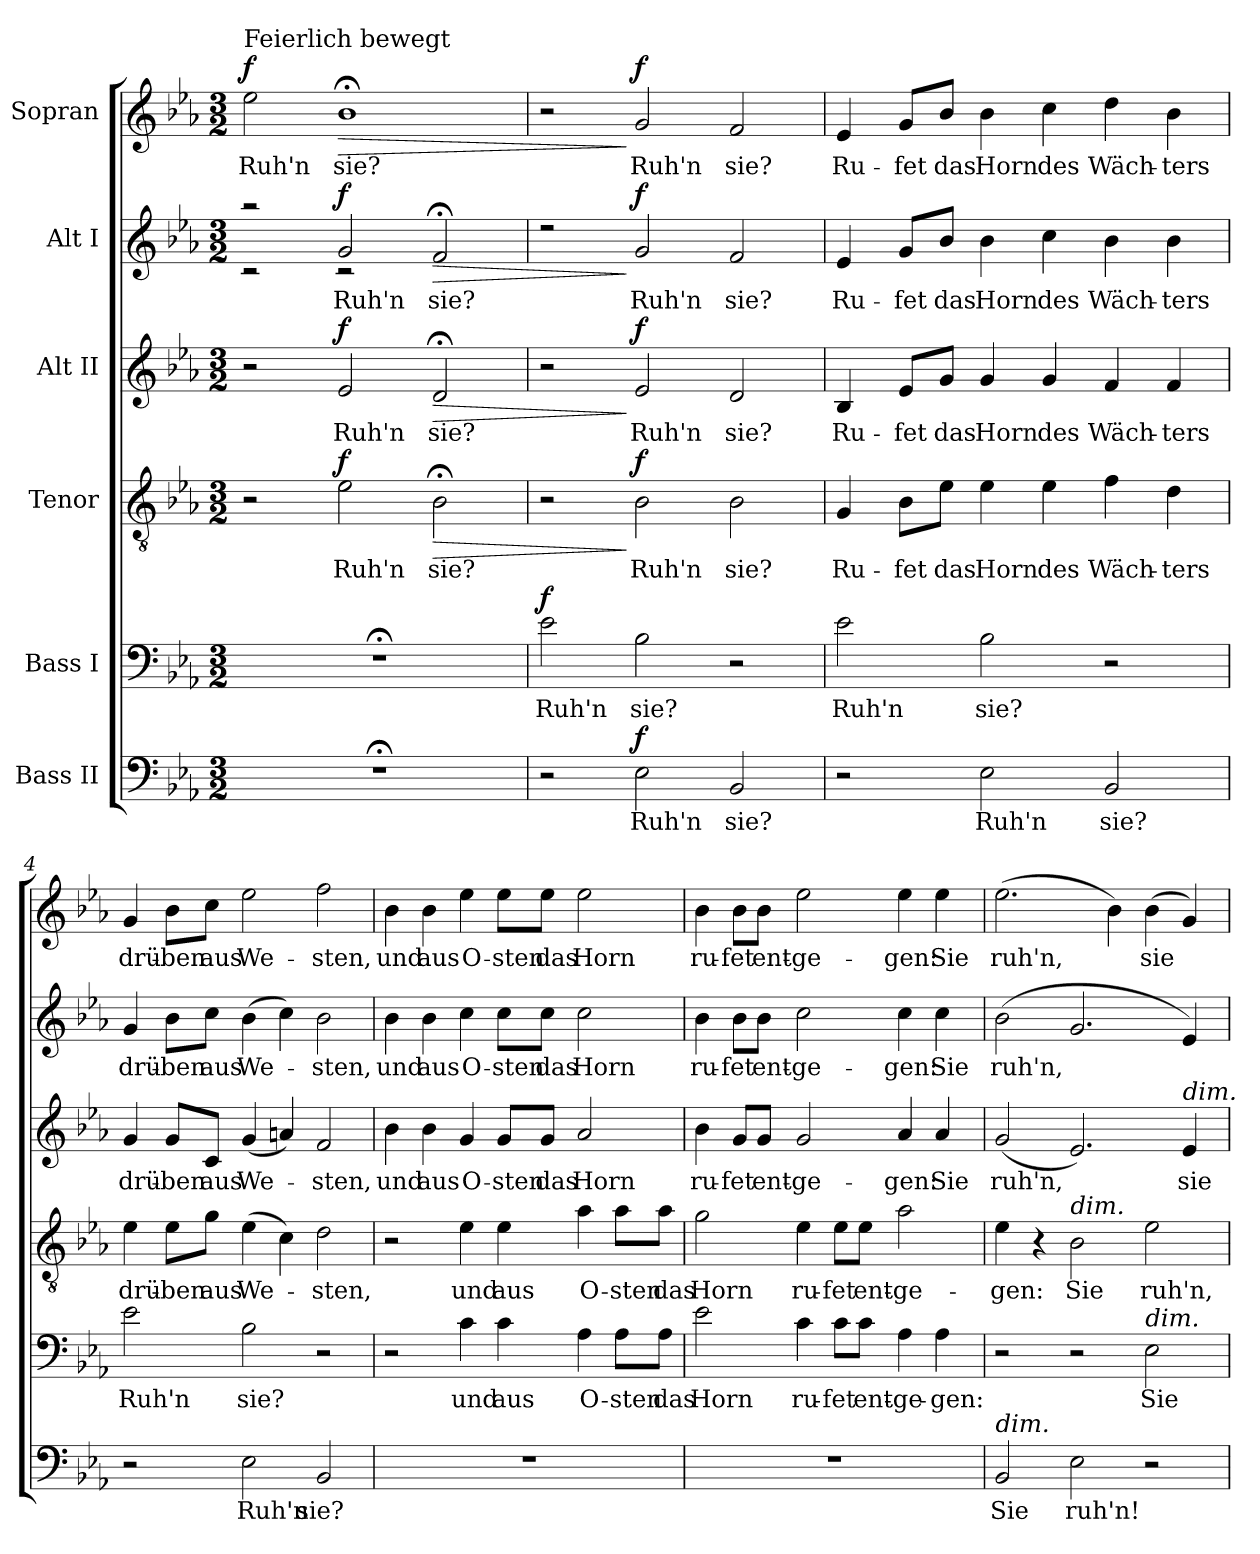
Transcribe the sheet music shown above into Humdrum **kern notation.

**kern	**text	**dynam	**kern	**text	**dynam	**kern	**text	**dynam	**kern	**text	**dynam	**kern	**text	**dynam	**kern	**text	**dynam
*part6	*part6	*part6	*part5	*part5	*part5	*part4	*part4	*part4	*part3	*part3	*part3	*part2	*part2	*part2	*part1	*part1	*part1
*staff6	*staff6	*staff6	*staff5	*staff5	*staff5	*staff4	*staff4	*staff4	*staff3	*staff3	*staff3	*staff2	*staff2	*staff2	*staff1	*staff1	*staff1
*I"Bass II	*	*	*I"Bass I	*	*	*I"Tenor	*	*	*I"Alt II	*	*	*I"Alt I	*	*	*I"Sopran	*	*
*clefF4	*	*	*clefF4	*	*	*clefGv2	*	*	*clefG2	*	*	*clefG2	*	*	*clefG2	*	*
*k[b-e-a-]	*	*	*k[b-e-a-]	*	*	*k[b-e-a-]	*	*	*k[b-e-a-]	*	*	*k[b-e-a-]	*	*	*k[b-e-a-]	*	*
*E-:	*	*	*E-:	*	*	*E-:	*	*	*E-:	*	*	*E-:	*	*	*E-:	*	*
*M3/2	*	*	*M3/2	*	*	*M3/2	*	*	*M3/2	*	*	*M3/2	*	*	*M3/2	*	*
=1	=1	=1	=1	=1	=1	=1	=1	=1	=1	=1	=1	=1	=1	=1	=1	=1	=1
*	*	*	*	*	*	*	*	*	*	*	*	*^	*	*	*	*	*
!	!	!	!	!	!	!	!	!	!	!	!	!	!	!	!	!LO:TX:a:t=Feierlich bewegt	!	!
!	!	!	!	!	!	!	!	!	!	!	!	!	!	!	!	!	!LO:LY:b	!LO:DY:a
1.r;<	.	.	1.r;<	.	.	2r	.	.	2r	.	.	2raa	2rc	.	.	2ee-\	Ruh'n	f
!	!	!	!	!	!	!	!LO:LY:b	!LO:DY:a	!	!LO:LY:b	!LO:DY:a	!	!	!LO:LY:b	!LO:DY:a	!	!LO:LY:b	!LO:HP:b
.	.	.	.	.	.	2e-\	Ruh'n	f	2e-/	Ruh'n	f	2g/	2rc	Ruh'n	f	1b-;<	sie?	>
!	!	!	!	!	!	!	!LO:LY:b	!LO:HP:b	!	!LO:LY:b	!LO:HP:b	!	!	!LO:LY:b	!LO:HP:b	!	!	!
.	.	.	.	.	.	2B-;<\	sie?	>	2d;/	sie?	>	2f;/	2g\yy	sie?	>	.	.	.
=2	=2	=2	=2	=2	=2	=2	=2	=2	=2	=2	=2	=2	=2	=2	=2	=2	=2	=2
!	!	!	!	!LO:LY:b	!LO:DY:a	!	!	!	!	!	!	!	!	!	!	!	!	!
2r	.	.	2e-\	Ruh'n	f	2r	.	.	2r	.	.	2r	2g\yy	.	.	2r	.	.
!	!LO:LY:b	!LO:DY:a	!	!LO:LY:b	!	!	!LO:LY:b	!LO:DY:n=1:a	!	!LO:LY:b	!LO:DY:n=1:a	!	!	!LO:LY:b	!LO:DY:n=1:a	!	!LO:LY:b	!LO:DY:n=1:a
2E-\	Ruh'n	f	2B-\	sie?	.	2B-\	Ruh'n	] f	2e-/	Ruh'n	] f	2g/	1ryy	Ruh'n	] f	2g/	Ruh'n	] f
!	!LO:LY:b	!	!	!	!	!	!LO:LY:b	!	!	!LO:LY:b	!	!	!	!LO:LY:b	!	!	!LO:LY:b	!
2BB-/	sie?	.	2r	.	.	2B-\	sie?	.	2d/	sie?	.	2f/	.	sie?	.	2f/	sie?	.
=3	=3	=3	=3	=3	=3	=3	=3	=3	=3	=3	=3	=3	=3	=3	=3	=3	=3	=3
!	!	!	!	!LO:LY:b	!	!	!LO:LY:b	!	!	!LO:LY:b	!	!	!	!LO:LY:b	!	!	!LO:LY:b	!
2r	.	.	2e-\	Ruh'n	.	4G/	Ru-	.	4B-/	Ru-	.	4e-/	1.ryy	Ru-	.	4e-/	Ru-	.
!	!	!	!	!	!	!	!LO:LY:b	!	!	!LO:LY:b	!	!	!	!LO:LY:b	!	!	!LO:LY:b	!
.	.	.	.	.	.	8B-\L	-fet	.	8e-/L	-fet	.	8g/L	.	-fet	.	8g/L	-fet	.
!	!	!	!	!	!	!	!LO:LY:b	!	!	!LO:LY:b	!	!	!	!LO:LY:b	!	!	!LO:LY:b	!
.	.	.	.	.	.	8e-\J	das	.	8g/J	das	.	8b-/J	.	das	.	8b-/J	das	.
!	!LO:LY:b	!	!	!LO:LY:b	!	!	!LO:LY:b	!	!	!LO:LY:b	!	!	!	!LO:LY:b	!	!	!LO:LY:b	!
2E-\	Ruh'n	.	2B-\	sie?	.	4e-\	Horn	.	4g/	Horn	.	4b-\	.	Horn	.	4b-\	Horn	.
!	!	!	!	!	!	!	!LO:LY:b	!	!	!LO:LY:b	!	!	!	!LO:LY:b	!	!	!LO:LY:b	!
.	.	.	.	.	.	4e-\	des	.	4g/	des	.	4cc\	.	des	.	4cc\	des	.
!	!LO:LY:b	!	!	!	!	!	!LO:LY:b	!	!	!LO:LY:b	!	!	!	!LO:LY:b	!	!	!LO:LY:b	!
2BB-/	sie?	.	2r	.	.	4f\	Wäch-	.	4f/	Wäch-	.	4b-\	.	Wäch-	.	4dd\	Wäch-	.
!	!	!	!	!	!	!	!LO:LY:b	!	!	!LO:LY:b	!	!	!	!LO:LY:b	!	!	!LO:LY:b	!
.	.	.	.	.	.	4d\	-ters	.	4f/	-ters	.	4b-\	.	-ters	.	4b-\	-ters	.
=4	=4	=4	=4	=4	=4	=4	=4	=4	=4	=4	=4	=4	=4	=4	=4	=4	=4	=4
!	!	!	!	!LO:LY:b	!	!	!LO:LY:b	!	!	!LO:LY:b	!	!	!	!LO:LY:b	!	!	!LO:LY:b	!
2r	.	.	2e-\	Ruh'n	.	4e-\	drü-	.	4g/	drü-	.	4g/	1.ryy	drü-	.	4g/	drü-	.
!	!	!	!	!	!	!	!LO:LY:b	!	!	!LO:LY:b	!	!	!	!LO:LY:b	!	!	!LO:LY:b	!
.	.	.	.	.	.	8e-\L	-ben	.	8g/L	-ben	.	8b-\L	.	-ben	.	8b-\L	-ben	.
!	!	!	!	!	!	!	!LO:LY:b	!	!	!LO:LY:b	!	!	!	!LO:LY:b	!	!	!LO:LY:b	!
.	.	.	.	.	.	8g\J	aus	.	8c/J	aus	.	8cc\J	.	aus	.	8cc\J	aus	.
!	!LO:LY:b	!	!	!LO:LY:b	!	!	!LO:LY:b	!	!	!LO:LY:b	!	!	!	!LO:LY:b	!	!	!LO:LY:b	!
2E-\	Ruh'n	.	2B-\	sie?	.	(>4e-\	We-	.	(<4g/	We-	.	(>4b-\	.	We-	.	2ee-\	We-	.
.	.	.	.	.	.	4c\)	.	.	4an/)	.	.	4cc\)	.	.	.	.	.	.
!	!LO:LY:b	!	!	!	!	!	!LO:LY:b	!	!	!LO:LY:b	!	!	!	!LO:LY:b	!	!	!LO:LY:b	!
2BB-/	sie?	.	2r	.	.	2d\	-sten,	.	2f/	-sten,	.	2b-\	.	-sten,	.	2ff\	-sten,	.
*	*	*	*	*	*	*	*	*	*	*	*	*v	*v	*	*	*	*	*
!!LO:LB:g=z
=5	=5	=5	=5	=5	=5	=5	=5	=5	=5	=5	=5	=5	=5	=5	=5	=5	=5
!	!	!	!	!	!	!	!	!	!	!LO:LY:b	!	!	!LO:LY:b	!	!	!LO:LY:b	!
1.r	.	.	2r	.	.	2r	.	.	4b-\	und	.	4b-\	und	.	4b-\	und	.
!	!	!	!	!	!	!	!	!	!	!LO:LY:b	!	!	!LO:LY:b	!	!	!LO:LY:b	!
.	.	.	.	.	.	.	.	.	4b-\	aus	.	4b-\	aus	.	4b-\	aus	.
!	!	!	!	!LO:LY:b	!	!	!LO:LY:b	!	!	!LO:LY:b	!	!	!LO:LY:b	!	!	!LO:LY:b	!
.	.	.	4c\	und	.	4e-\	und	.	4g/	O-	.	4cc\	O-	.	4ee-\	O-	.
!	!	!	!	!LO:LY:b	!	!	!LO:LY:b	!	!	!LO:LY:b	!	!	!LO:LY:b	!	!	!LO:LY:b	!
.	.	.	4c\	aus	.	4e-\	aus	.	8g/L	-sten	.	8cc\L	-sten	.	8ee-\L	-sten	.
!	!	!	!	!	!	!	!	!	!	!LO:LY:b	!	!	!LO:LY:b	!	!	!LO:LY:b	!
.	.	.	.	.	.	.	.	.	8g/J	das	.	8cc\J	das	.	8ee-\J	das	.
!	!	!	!	!LO:LY:b	!	!	!LO:LY:b	!	!	!LO:LY:b	!	!	!LO:LY:b	!	!	!LO:LY:b	!
.	.	.	4A-\	O-	.	4a-\	O-	.	2a-/	Horn	.	2cc\	Horn	.	2ee-\	Horn	.
!	!	!	!	!LO:LY:b	!	!	!LO:LY:b	!	!	!	!	!	!	!	!	!	!
.	.	.	8A-\L	-sten	.	8a-\L	-sten	.	.	.	.	.	.	.	.	.	.
!	!	!	!	!LO:LY:b	!	!	!LO:LY:b	!	!	!	!	!	!	!	!	!	!
.	.	.	8A-\J	das	.	8a-\J	das	.	.	.	.	.	.	.	.	.	.
=6	=6	=6	=6	=6	=6	=6	=6	=6	=6	=6	=6	=6	=6	=6	=6	=6	=6
!	!	!	!	!LO:LY:b	!	!	!LO:LY:b	!	!	!LO:LY:b	!	!	!LO:LY:b	!	!	!LO:LY:b	!
1.r	.	.	2e-\	Horn	.	2g\	Horn	.	4b-\	ru-	.	4b-\	ru-	.	4b-\	ru-	.
!	!	!	!	!	!	!	!	!	!	!LO:LY:b	!	!	!LO:LY:b	!	!	!LO:LY:b	!
.	.	.	.	.	.	.	.	.	8g/L	-fet	.	8b-\L	-fet	.	8b-\L	-fet	.
!	!	!	!	!	!	!	!	!	!	!LO:LY:b	!	!	!LO:LY:b	!	!	!LO:LY:b	!
.	.	.	.	.	.	.	.	.	8g/J	ent-	.	8b-\J	ent-	.	8b-\J	ent-	.
!	!	!	!	!LO:LY:b	!	!	!LO:LY:b	!	!	!LO:LY:b	!	!	!LO:LY:b	!	!	!LO:LY:b	!
.	.	.	4c\	ru-	.	4e-\	ru-	.	2g/	-ge-	.	2cc\	-ge-	.	2ee-\	-ge-	.
!	!	!	!	!LO:LY:b	!	!	!LO:LY:b	!	!	!	!	!	!	!	!	!	!
.	.	.	8c\L	-fet	.	8e-\L	-fet	.	.	.	.	.	.	.	.	.	.
!	!	!	!	!LO:LY:b	!	!	!LO:LY:b	!	!	!	!	!	!	!	!	!	!
.	.	.	8c\J	ent-	.	8e-\J	ent-	.	.	.	.	.	.	.	.	.	.
!	!	!	!	!LO:LY:b	!	!	!LO:LY:b	!	!	!LO:LY:b	!	!	!LO:LY:b	!	!	!LO:LY:b	!
.	.	.	4A-\	-ge-	.	2a-\	-ge-	.	4a-/	-gen:	.	4cc\	-gen:	.	4ee-\	-gen:	.
!	!	!	!	!LO:LY:b	!	!	!	!	!	!LO:LY:b	!	!	!LO:LY:b	!	!	!LO:LY:b	!
.	.	.	4A-\	-gen:	.	.	.	.	4a-/	Sie	.	4cc\	Sie	.	4ee-\	Sie	.
=7	=7	=7	=7	=7	=7	=7	=7	=7	=7	=7	=7	=7	=7	=7	=7	=7	=7
!LO:TX:a:i:t=dim.	!	!	!	!	!	!	!	!	!	!	!	!	!	!	!	!	!
!	!LO:LY:b	!	!	!	!	!	!LO:LY:b	!	!	!LO:LY:b	!	!	!LO:LY:b	!	!	!LO:LY:b	!
2BB-/	Sie	.	2r	.	.	4e-\	-gen:	.	(<2g/	ruh'n,	.	(>2b-\	ruh'n,	.	(>2.ee-\	ruh'n,	.
.	.	.	.	.	.	4r	.	.	.	.	.	.	.	.	.	.	.
!	!	!	!	!	!	!LO:TX:a:i:t=dim.	!	!	!	!	!	!	!	!	!	!	!
!	!LO:LY:b	!	!	!	!	!	!LO:LY:b	!	!	!	!	!	!	!	!	!	!
2E-\	ruh'n!	.	2r	.	.	2B-\	Sie	.	2.e-/)	.	.	2.g/	.	.	.	.	.
.	.	.	.	.	.	.	.	.	.	.	.	.	.	.	4b-\)	.	.
!	!	!	!LO:TX:a:i:t=dim.	!	!	!	!	!	!	!	!	!	!	!	!	!	!
!	!	!	!	!LO:LY:b	!	!	!LO:LY:b	!	!	!	!	!	!	!	!	!LO:LY:b	!
2r	.	.	2E-\	Sie	.	2e-\	ruh'n,	.	.	.	.	.	.	.	(>4b-\	sie	.
!	!	!	!	!	!	!	!	!	!LO:TX:a:i:t=dim.	!	!	!	!	!	!	!	!
!	!	!	!	!	!	!	!	!	!	!LO:LY:b	!	!	!	!	!	!	!
.	.	.	.	.	.	.	.	.	4e-/	sie	.	4e-/)	.	.	4g/)	.	.
=	=	=	=	=	=	=	=	=	=	=	=	=	=	=	=	=	=
*-	*-	*-	*-	*-	*-	*-	*-	*-	*-	*-	*-	*-	*-	*-	*-	*-	*-
